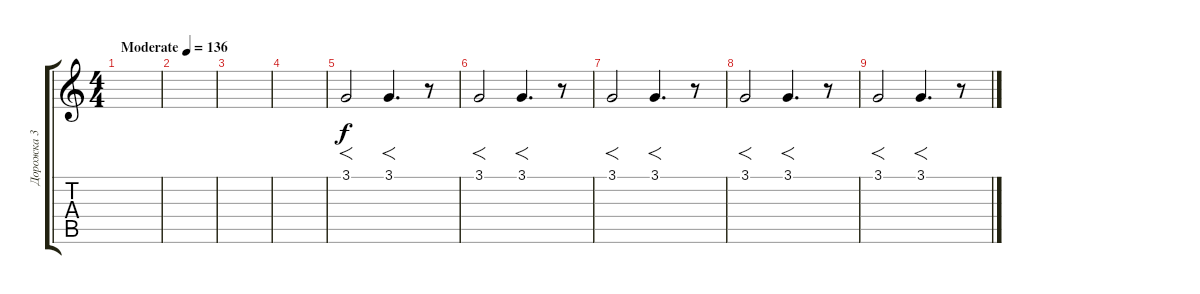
\track ("Дорожка 3" "Дорожка 3") {instrument pad3polysynth}
\staff {score tabs}
\tuning (E4 B3 G3 D3 A2 E2) {hide}
\ts (4 4)
\tempo (136 "Moderate")
\clef g2
\ks c
|
|
|
|
3.1.2{f} 3.1.4{f d} r.8 |
3.1.2{f} 3.1.4{f d} r.8 |
3.1.2{f} 3.1.4{f d} r.8 |
3.1.2{f} 3.1.4{f d} r.8 |
3.1.2{f} 3.1.4{f d} r.8
